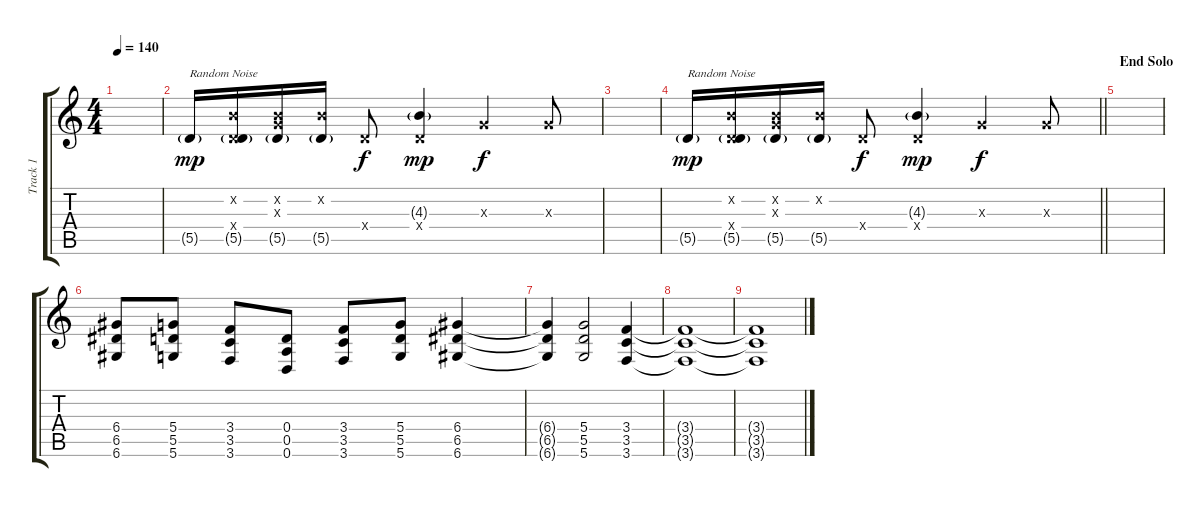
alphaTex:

\track ("Track 1" "Track 1") {instrument overdrivenguitar}
\staff {score tabs}
\tuning (E4 B3 G3 D3 A2 D2) {hide}
\ts (4 4)
\tempo 140
\clef g2
\ks c
|
5.5{g}.16{txt "Random Noise" dy mp} (0.2{x} 0.4{x} 5.5{g}).16 (0.2{x} 0.3{x} 5.5{g}).16 (0.2{x} 5.5{g}).16 0.4{x}.8{dy f} (4.3{g} 0.4{x}).4{dy mp} 0.3{x}.4{dy f} 0.3{x}.8 |
|
\barLineRight lightlight
5.5{g}.16{txt "Random Noise" dy mp} (0.2{x} 0.4{x} 5.5{g}).16 (0.2{x} 0.3{x} 5.5{g}).16 (0.2{x} 5.5{g}).16 0.4{x}.8{dy f} (4.3{g} 0.4{x}).4{dy mp} 0.3{x}.4{dy f} 0.3{x}.8 |
\section ("" "End Solo")
|
(6.4 6.5 6.6).8 (5.4 5.5 5.6).8 (3.4 3.5 3.6).8 (0.4 0.5 0.6).8 (3.4 3.5 3.6).8 (5.4 5.5 5.6).8 (6.4 6.5 6.6).4 |
(6.4{t} 6.5{t} 6.6{t}).4 (5.4 5.5 5.6).2 (3.4 3.5 3.6).4 |
(3.4{t} 3.5{t} 3.6{t}).1 |
(3.4{t} 3.5{t} 3.6{t}).1
